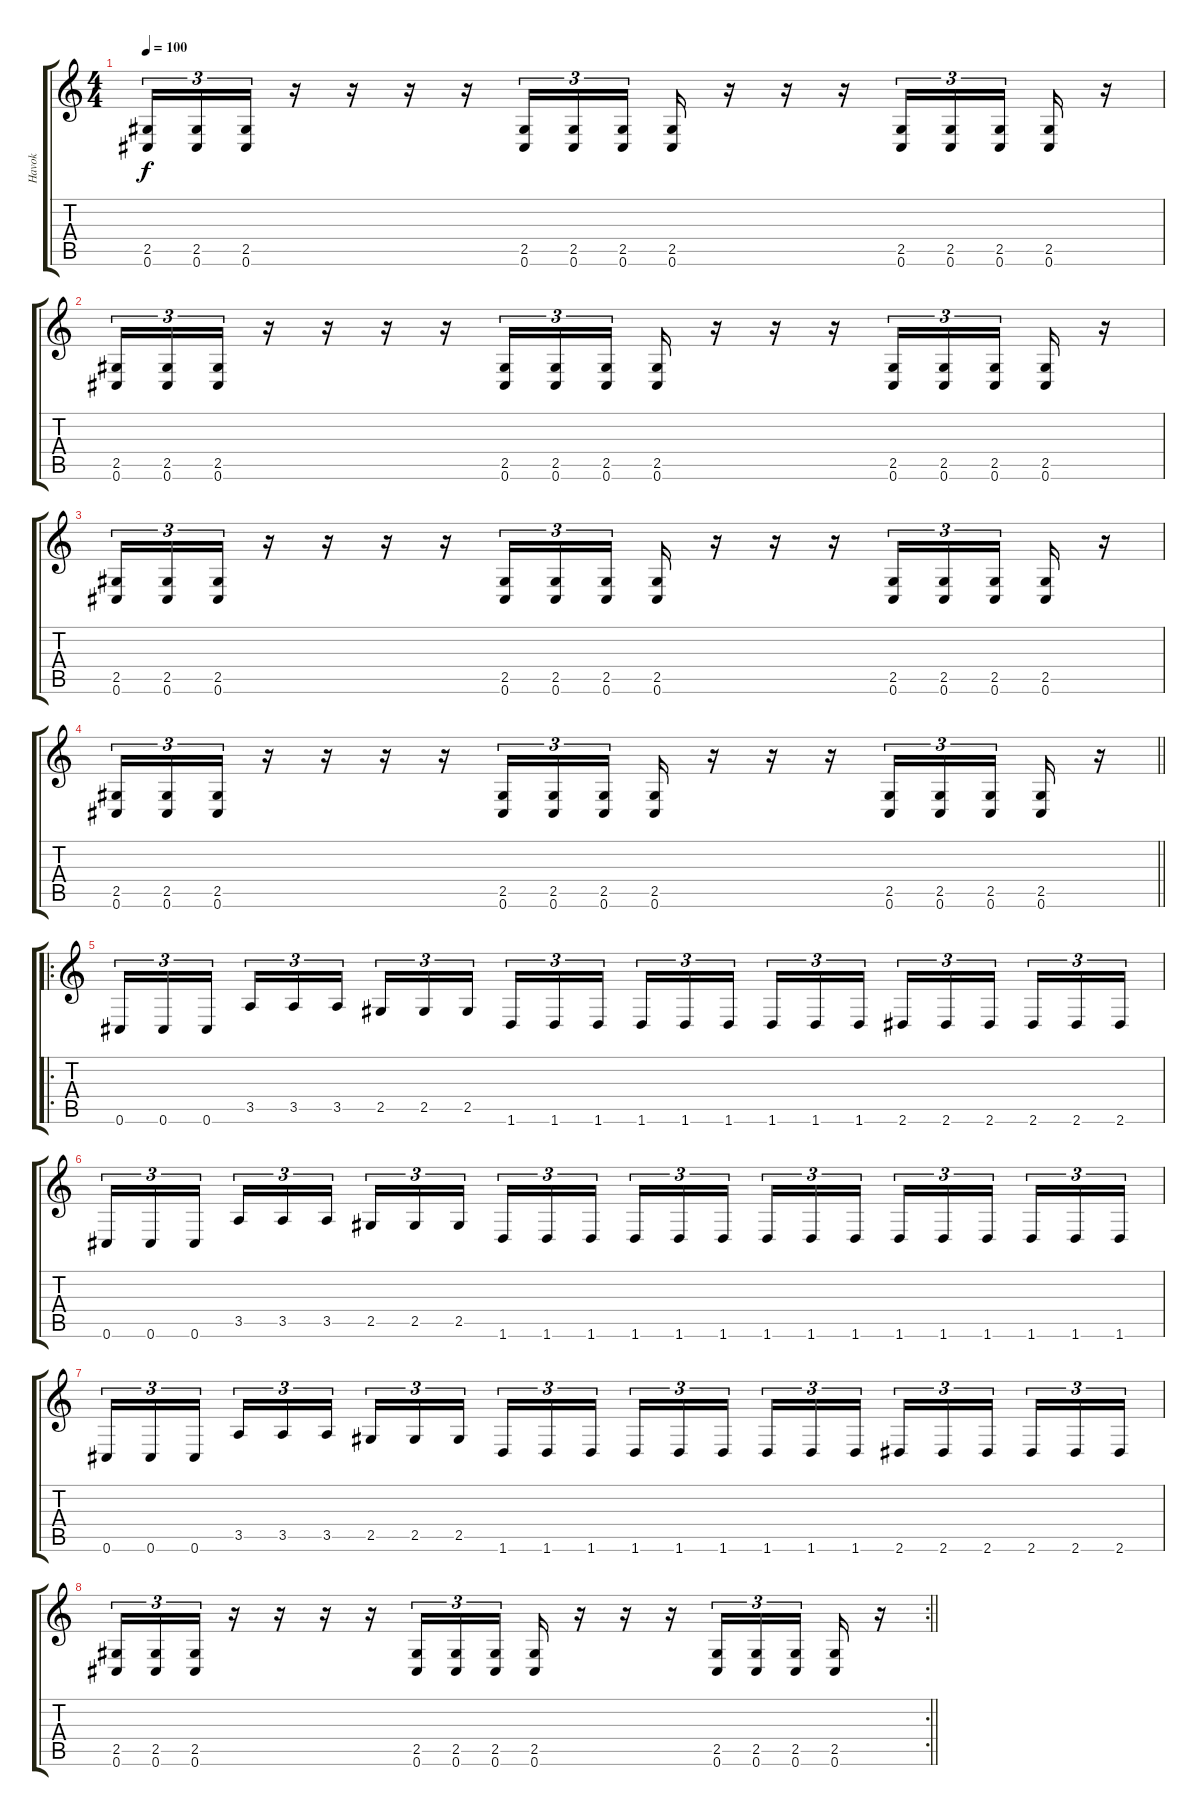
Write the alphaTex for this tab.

\track ("Havok" "Havok") {instrument distortionguitar}
\staff {score tabs}
\tuning (Db4 Ab3 E3 B2 Gb2 Db2) {hide}
\ts (4 4)
\tempo 100
\clef g2
\ks c
(2.5 0.6).16{tu (3 2) dy f} (2.5 0.6).16{tu (3 2)} (2.5 0.6).16{tu (3 2)} r.16 r.16 r.16 r.16 (2.5 0.6).16{tu (3 2)} (2.5 0.6).16{tu (3 2)} (2.5 0.6).16{tu (3 2)} (2.5 0.6).16 r.16 r.16 r.16 (2.5 0.6).16{tu (3 2)} (2.5 0.6).16{tu (3 2)} (2.5 0.6).16{tu (3 2) beam splitsecondary} (2.5 0.6).16 r.16 |
(2.5 0.6).16{tu (3 2)} (2.5 0.6).16{tu (3 2)} (2.5 0.6).16{tu (3 2)} r.16 r.16 r.16 r.16 (2.5 0.6).16{tu (3 2)} (2.5 0.6).16{tu (3 2)} (2.5 0.6).16{tu (3 2)} (2.5 0.6).16 r.16 r.16 r.16 (2.5 0.6).16{tu (3 2)} (2.5 0.6).16{tu (3 2)} (2.5 0.6).16{tu (3 2) beam splitsecondary} (2.5 0.6).16 r.16 |
(2.5 0.6).16{tu (3 2)} (2.5 0.6).16{tu (3 2)} (2.5 0.6).16{tu (3 2)} r.16 r.16 r.16 r.16 (2.5 0.6).16{tu (3 2)} (2.5 0.6).16{tu (3 2)} (2.5 0.6).16{tu (3 2)} (2.5 0.6).16 r.16 r.16 r.16 (2.5 0.6).16{tu (3 2)} (2.5 0.6).16{tu (3 2)} (2.5 0.6).16{tu (3 2) beam splitsecondary} (2.5 0.6).16 r.16 |
\barLineRight lightlight
(2.5 0.6).16{tu (3 2)} (2.5 0.6).16{tu (3 2)} (2.5 0.6).16{tu (3 2)} r.16 r.16 r.16 r.16 (2.5 0.6).16{tu (3 2)} (2.5 0.6).16{tu (3 2)} (2.5 0.6).16{tu (3 2)} (2.5 0.6).16 r.16 r.16 r.16 (2.5 0.6).16{tu (3 2)} (2.5 0.6).16{tu (3 2)} (2.5 0.6).16{tu (3 2) beam splitsecondary} (2.5 0.6).16 r.16 |
\ro
\section ("" "")
0.6.16{tu (3 2)} 0.6.16{tu (3 2)} 0.6.16{tu (3 2) beam splitsecondary} 3.5.16{tu (3 2)} 3.5.16{tu (3 2)} 3.5.16{tu (3 2)} 2.5.16{tu (3 2)} 2.5.16{tu (3 2)} 2.5.16{tu (3 2) beam splitsecondary} 1.6.16{tu (3 2)} 1.6.16{tu (3 2)} 1.6.16{tu (3 2)} 1.6.16{tu (3 2)} 1.6.16{tu (3 2)} 1.6.16{tu (3 2) beam splitsecondary} 1.6.16{tu (3 2)} 1.6.16{tu (3 2)} 1.6.16{tu (3 2)} 2.6.16{tu (3 2)} 2.6.16{tu (3 2)} 2.6.16{tu (3 2) beam splitsecondary} 2.6.16{tu (3 2)} 2.6.16{tu (3 2)} 2.6.16{tu (3 2)} |
0.6.16{tu (3 2)} 0.6.16{tu (3 2)} 0.6.16{tu (3 2) beam splitsecondary} 3.5.16{tu (3 2)} 3.5.16{tu (3 2)} 3.5.16{tu (3 2)} 2.5.16{tu (3 2)} 2.5.16{tu (3 2)} 2.5.16{tu (3 2) beam splitsecondary} 1.6.16{tu (3 2)} 1.6.16{tu (3 2)} 1.6.16{tu (3 2)} 1.6.16{tu (3 2)} 1.6.16{tu (3 2)} 1.6.16{tu (3 2) beam splitsecondary} 1.6.16{tu (3 2)} 1.6.16{tu (3 2)} 1.6.16{tu (3 2)} 1.6.16{tu (3 2)} 1.6.16{tu (3 2)} 1.6.16{tu (3 2) beam splitsecondary} 1.6.16{tu (3 2)} 1.6.16{tu (3 2)} 1.6.16{tu (3 2)} |
0.6.16{tu (3 2)} 0.6.16{tu (3 2)} 0.6.16{tu (3 2) beam splitsecondary} 3.5.16{tu (3 2)} 3.5.16{tu (3 2)} 3.5.16{tu (3 2)} 2.5.16{tu (3 2)} 2.5.16{tu (3 2)} 2.5.16{tu (3 2) beam splitsecondary} 1.6.16{tu (3 2)} 1.6.16{tu (3 2)} 1.6.16{tu (3 2)} 1.6.16{tu (3 2)} 1.6.16{tu (3 2)} 1.6.16{tu (3 2) beam splitsecondary} 1.6.16{tu (3 2)} 1.6.16{tu (3 2)} 1.6.16{tu (3 2)} 2.6.16{tu (3 2)} 2.6.16{tu (3 2)} 2.6.16{tu (3 2) beam splitsecondary} 2.6.16{tu (3 2)} 2.6.16{tu (3 2)} 2.6.16{tu (3 2)} |
\rc 2
\barLineRight lightlight
(2.5 0.6).16{tu (3 2)} (2.5 0.6).16{tu (3 2)} (2.5 0.6).16{tu (3 2)} r.16 r.16 r.16 r.16 (2.5 0.6).16{tu (3 2)} (2.5 0.6).16{tu (3 2)} (2.5 0.6).16{tu (3 2)} (2.5 0.6).16 r.16 r.16 r.16 (2.5 0.6).16{tu (3 2)} (2.5 0.6).16{tu (3 2)} (2.5 0.6).16{tu (3 2) beam splitsecondary} (2.5 0.6).16 r.16
